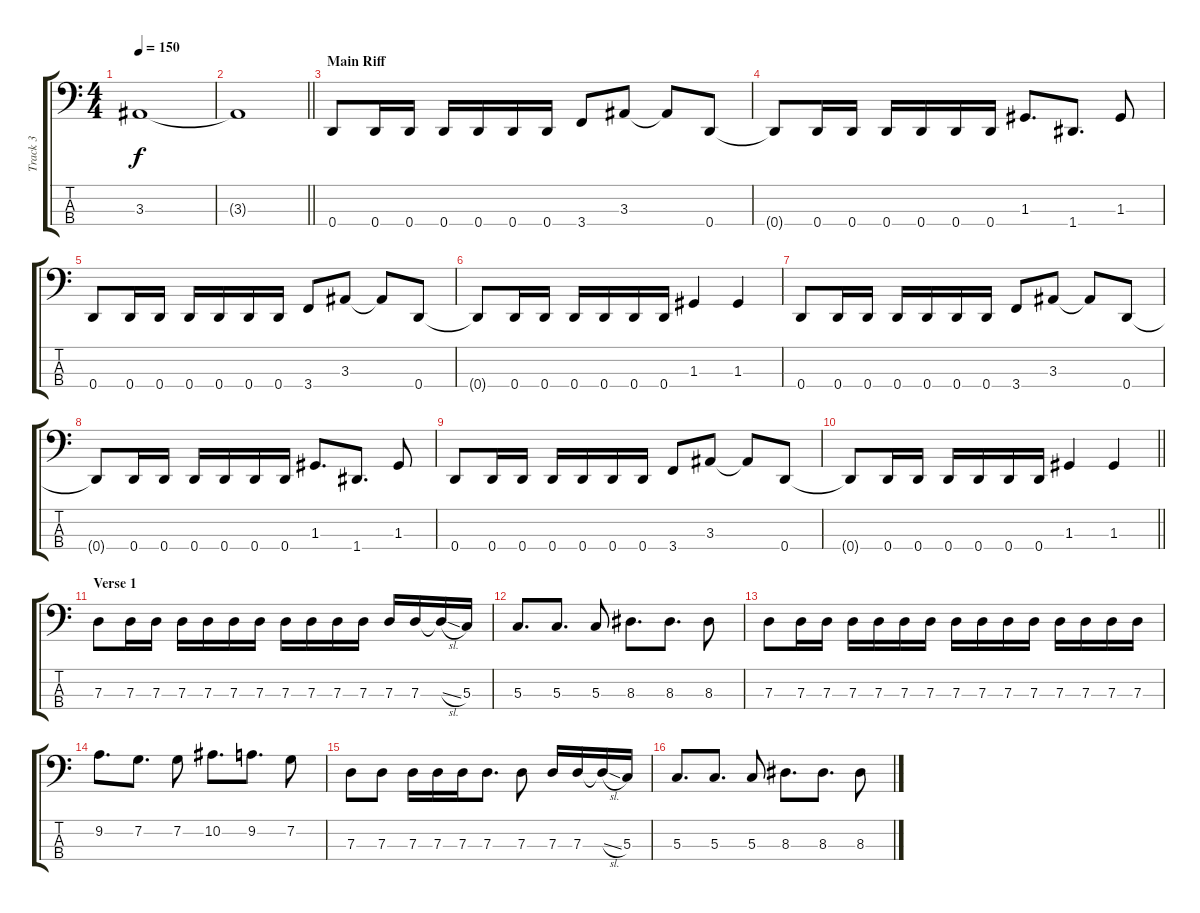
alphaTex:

\track ("Track 3" "Track 3") {instrument electricbassfinger}
\staff {score tabs}
\tuning (F2 C2 G1 D1) {hide}
\ts (4 4)
\tempo 150
\clef f4
\ks c
3.3.1{dy f} |
\barLineRight lightlight
3.3{t}.1 |
\section ("" "Main Riff")
0.4.8 0.4.16 0.4.16 0.4.16 0.4.16 0.4.16 0.4.16 3.4.8 3.3.8 3.3{t}.8 0.4.8 |
0.4{t}.8 0.4.16 0.4.16 0.4.16 0.4.16 0.4.16 0.4.16 1.3.8{d} 1.4.8{d} 1.3.8 |
0.4.8 0.4.16 0.4.16 0.4.16 0.4.16 0.4.16 0.4.16 3.4.8 3.3.8 3.3{t}.8 0.4.8 |
0.4{t}.8 0.4.16 0.4.16 0.4.16 0.4.16 0.4.16 0.4.16 1.3.4 1.3.4 |
0.4.8 0.4.16 0.4.16 0.4.16 0.4.16 0.4.16 0.4.16 3.4.8 3.3.8 3.3{t}.8 0.4.8 |
0.4{t}.8 0.4.16 0.4.16 0.4.16 0.4.16 0.4.16 0.4.16 1.3.8{d} 1.4.8{d} 1.3.8 |
0.4.8 0.4.16 0.4.16 0.4.16 0.4.16 0.4.16 0.4.16 3.4.8 3.3.8 3.3{t}.8 0.4.8 |
\barLineRight lightlight
0.4{t}.8 0.4.16 0.4.16 0.4.16 0.4.16 0.4.16 0.4.16 1.3.4 1.3.4 |
\section ("" "Verse 1")
7.3.8 7.3.16 7.3.16 7.3.16 7.3.16 7.3.16 7.3.16 7.3.16 7.3.16 7.3.16 7.3.16 7.3.16 7.3.16 7.3{sl t}.16 5.3.16 |
5.3.8{d} 5.3.8{d} 5.3.8 8.3.8{d} 8.3.8{d} 8.3.8 |
7.3.8 7.3.16 7.3.16 7.3.16 7.3.16 7.3.16 7.3.16 7.3.16 7.3.16 7.3.16 7.3.16 7.3.16 7.3.16 7.3.16 7.3.16 |
9.2.8{d} 7.2.8{d} 7.2.8 10.2.8{d} 9.2.8{d} 7.2.8 |
7.3.8 7.3.8 7.3.16 7.3.16 7.3.16 7.3.8{d} 7.3.8 7.3.16 7.3.16 7.3{sl t}.16 5.3.16 |
5.3.8{d} 5.3.8{d} 5.3.8 8.3.8{d} 8.3.8{d} 8.3.8
